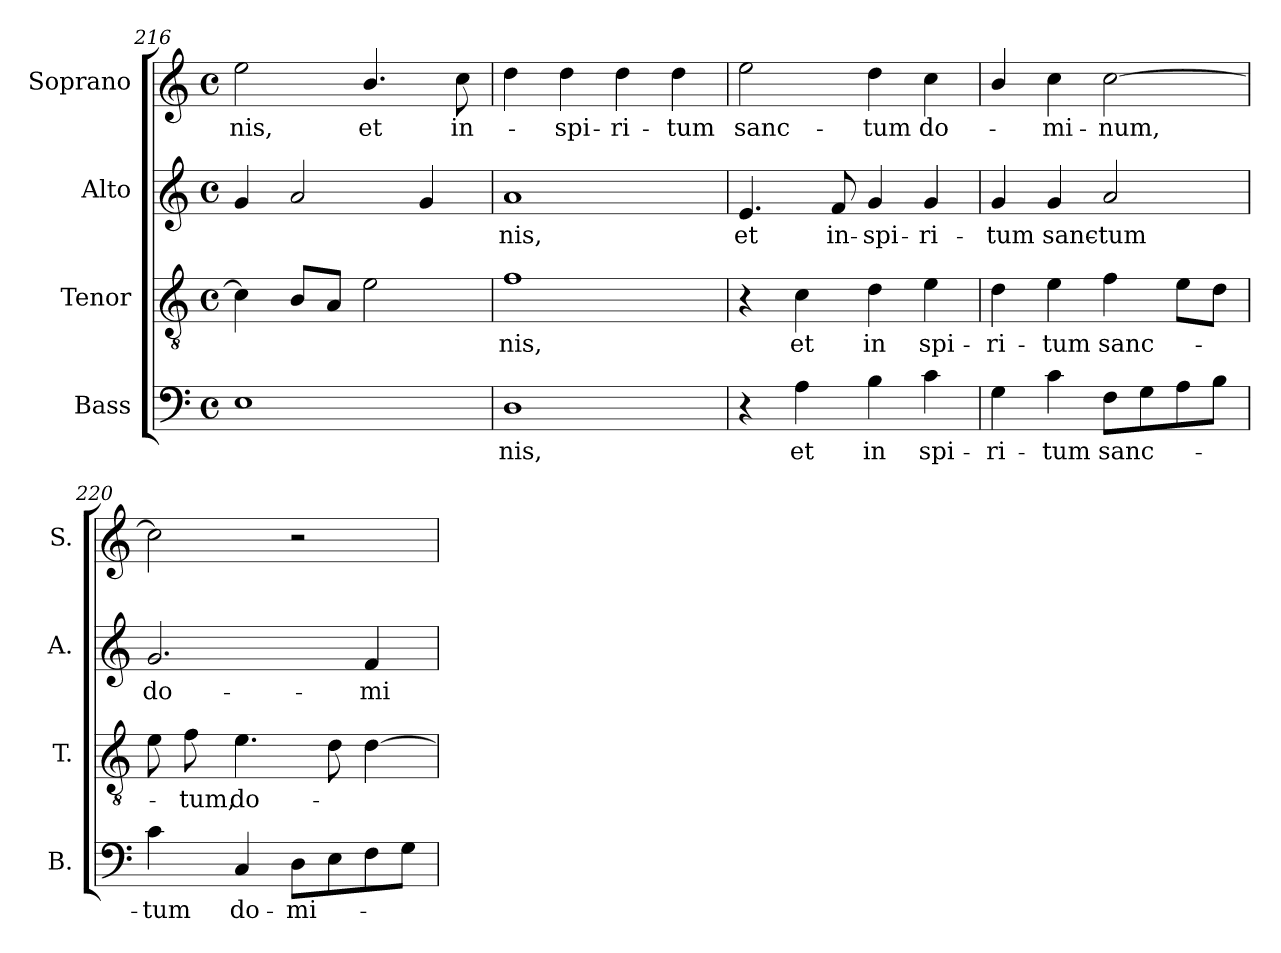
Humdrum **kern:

**kern	**text	**kern	**text	**kern	**text	**kern	**text
*part4	*part4	*part3	*part3	*part2	*part2	*part1	*part1
*staff4	*staff4	*staff3	*staff3	*staff2	*staff2	*staff1	*staff1
*I"Bass	*	*I"Tenor	*	*I"Alto	*	*I"Soprano	*
*I'B.	*	*I'T.	*	*I'A.	*	*I'S.	*
!!LO:LB:g=z
*clefF4	*	*clefGv2	*	*clefG2	*	*clefG2	*
*	*	*ITrd7c12	*	*	*	*	*
*k[]	*	*k[]	*	*k[]	*	*k[]	*
*C:	*	*C:	*	*C:	*	*C:	*
*M4/4	*	*M4/4	*	*M4/4	*	*M4/4	*
*met(c)	*	*met(c)	*	*met(c)	*	*met(c)	*
=216	=216	=216	=216	=216	=216	=216	=216
!	!	!	!	!	!	!	!LO:LY:b:color=#000000
1Ei	.	4Ci\]	.	4gi/	.	2eei\	-nis,
.	.	8BBi/L	.	2ai/	.	.	.
.	.	8AAi/J	.	.	.	.	.
!	!	!	!	!	!	!	!LO:LY:b:color=#000000
.	.	2Ei\	.	.	.	4.bi/	et
.	.	.	.	4gi/	.	.	.
!	!	!	!	!	!	!	!LO:LY:b:color=#000000
.	.	.	.	.	.	8cci\	in-
=217	=217	=217	=217	=217	=217	=217	=217
!	!LO:LY:b:color=#000000	!	!	!	!	!	!
!	!	!	!LO:LY:b:color=#000000	!	!	!	!
!	!	!	!	!	!LO:LY:b:color=#000000	!	!
1Di	-nis,	1Fi	-nis,	1ai	-nis,	4ddi\	.
!	!	!	!	!	!	!	!LO:LY:b:color=#000000
.	.	.	.	.	.	4ddi\	-spi-
!	!	!	!	!	!	!	!LO:LY:b:color=#000000
.	.	.	.	.	.	4ddi\	-ri-
!	!	!	!	!	!	!	!LO:LY:b:color=#000000
.	.	.	.	.	.	4ddi\	-tum
=218	=218	=218	=218	=218	=218	=218	=218
!	!	!	!	!	!LO:LY:b:color=#000000	!	!
!	!	!	!	!	!	!	!LO:LY:b:color=#000000
4r	.	4r	.	4.ei/	et	2eei\	sanc-
!	!LO:LY:b:color=#000000	!	!	!	!	!	!
!	!	!	!LO:LY:b:color=#000000	!	!	!	!
4Ai\	et	4Ci\	et	.	.	.	.
!	!	!	!	!	!LO:LY:b:color=#000000	!	!
.	.	.	.	8fi/	in-	.	.
!	!LO:LY:b:color=#000000	!	!	!	!	!	!
!	!	!	!LO:LY:b:color=#000000	!	!	!	!
!	!	!	!	!	!LO:LY:b:color=#000000	!	!
!	!	!	!	!	!	!	!LO:LY:b:color=#000000
4Bi\	in	4Di\	in	4gi/	-spi-	4ddi\	-tum
!	!LO:LY:b:color=#000000	!	!	!	!	!	!
!	!	!	!LO:LY:b:color=#000000	!	!	!	!
!	!	!	!	!	!LO:LY:b:color=#000000	!	!
!	!	!	!	!	!	!	!LO:LY:b:color=#000000
4ci\	spi-	4Ei\	spi-	4gi/	-ri-	4cci\	do-
=219	=219	=219	=219	=219	=219	=219	=219
!	!LO:LY:b:color=#000000	!	!	!	!	!	!
!	!	!	!LO:LY:b:color=#000000	!	!	!	!
!	!	!	!	!	!LO:LY:b:color=#000000	!	!
4Gi\	-ri-	4Di\	-ri-	4gi/	-tum	4bi/	.
!	!LO:LY:b:color=#000000	!	!	!	!	!	!
!	!	!	!LO:LY:b:color=#000000	!	!	!	!
!	!	!	!	!	!LO:LY:b:color=#000000	!	!
!	!	!	!	!	!	!	!LO:LY:b:color=#000000
4ci\	-tum	4Ei\	-tum	4gi/	sanc-	4cci\	-mi-
!	!LO:LY:b:color=#000000	!	!	!	!	!	!
!	!	!	!LO:LY:b:color=#000000	!	!	!	!
!	!	!	!	!	!LO:LY:b:color=#000000	!	!
!	!	!	!	!	!	!	!LO:LY:b:color=#000000
8Fi\L	sanc-	4Fi\	sanc-	2ai/	-tum	[2cci\	-num,
8Gi\	.	.	.	.	.	.	.
8Ai\	.	8Ei\L	.	.	.	.	.
8Bi\J	.	8Di\J	.	.	.	.	.
=220	=220	=220	=220	=220	=220	=220	=220
!	!LO:LY:b:color=#000000	!	!	!	!	!	!
!	!	!	!	!	!LO:LY:b:color=#000000	!	!
4ci\	-tum	8Ei\	.	2.gi/	do-	2cci\]	.
!	!	!	!LO:LY:b:color=#000000	!	!	!	!
.	.	8Fi\	-tum,	.	.	.	.
!	!LO:LY:b:color=#000000	!	!	!	!	!	!
!	!	!	!LO:LY:b:color=#000000	!	!	!	!
4Ci/	do-	4.Ei\	do-	.	.	.	.
!	!LO:LY:b:color=#000000	!	!	!	!	!	!
8Di\L	-mi-	.	.	.	.	2r	.
8Ei\	.	8Di\	.	.	.	.	.
!	!	!	!	!	!LO:LY:b:color=#000000	!	!
8Fi\	.	[4Di\	.	4fi/	-mi-	.	.
8Gi\J	.	.	.	.	.	.	.
=	=	=	=	=	=	=	=
*-	*-	*-	*-	*-	*-	*-	*-
